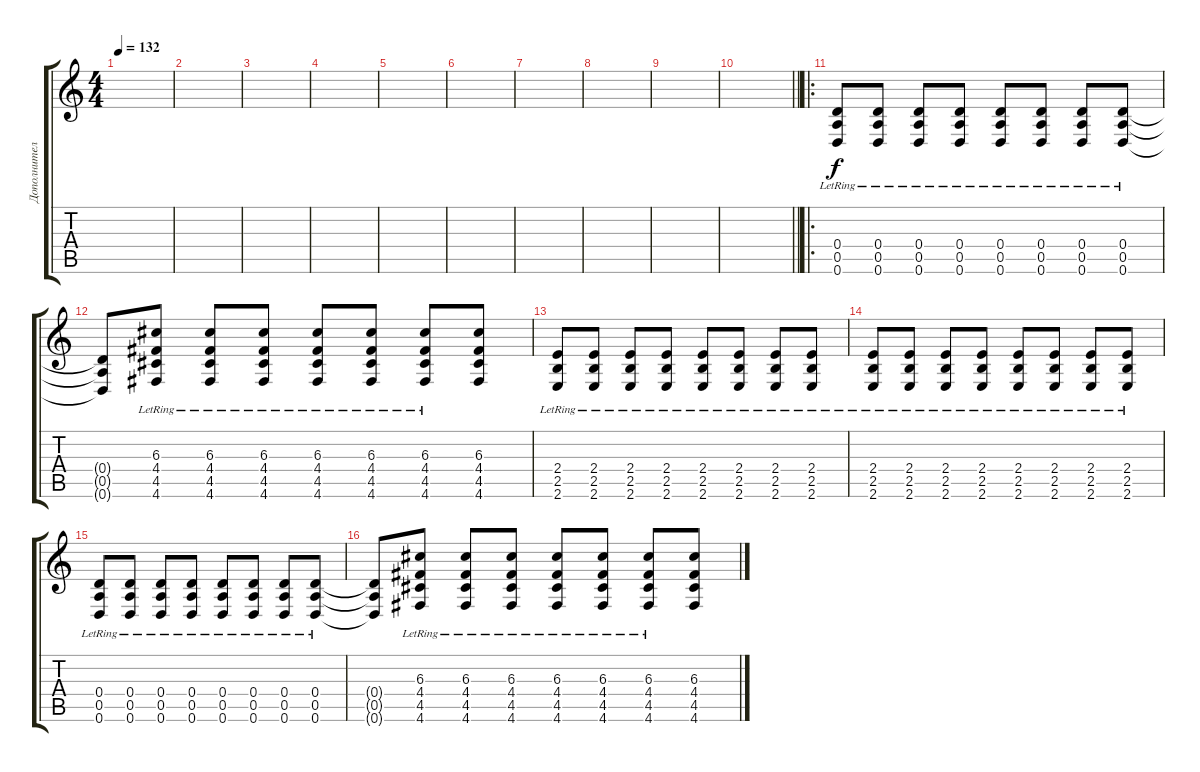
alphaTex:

\track ("Дополнительная гитара" "Дополнител") {instrument distortionguitar}
\staff {score tabs}
\tuning (E4 B3 G3 D3 A2 D2) {hide}
\ts (4 4)
\tempo 132
\clef g2
\ks c
|
|
|
|
|
|
|
|
|
\barLineRight lightlight
|
\ro
(0.4{lr} 0.5{lr} 0.6{lr}).8 (0.4{lr} 0.5{lr} 0.6{lr}).8 (0.4{lr} 0.5{lr} 0.6{lr}).8 (0.4{lr} 0.5{lr} 0.6{lr}).8 (0.4{lr} 0.5{lr} 0.6{lr}).8 (0.4{lr} 0.5{lr} 0.6{lr}).8 (0.4{lr} 0.5{lr} 0.6{lr}).8 (0.4{lr} 0.5{lr} 0.6{lr}).8 |
(0.4{t} 0.5{t} 0.6{t}).8 (6.3{lr} 4.4 4.5 4.6).8 (6.3{lr} 4.4 4.5 4.6).8 (6.3{lr} 4.4 4.5 4.6).8 (6.3{lr} 4.4 4.5 4.6).8 (6.3{lr} 4.4 4.5 4.6).8 (6.3{lr} 4.4 4.5 4.6).8 (6.3 4.4 4.5 4.6).8 |
(2.4{lr} 2.5{lr} 2.6{lr}).8 (2.4{lr} 2.5{lr} 2.6{lr}).8 (2.4{lr} 2.5{lr} 2.6{lr}).8 (2.4{lr} 2.5{lr} 2.6{lr}).8 (2.4{lr} 2.5{lr} 2.6{lr}).8 (2.4{lr} 2.5{lr} 2.6{lr}).8 (2.4{lr} 2.5{lr} 2.6{lr}).8 (2.4{lr} 2.5{lr} 2.6{lr}).8 |
(2.4{lr} 2.5{lr} 2.6{lr}).8 (2.4{lr} 2.5{lr} 2.6{lr}).8 (2.4{lr} 2.5{lr} 2.6{lr}).8 (2.4{lr} 2.5{lr} 2.6{lr}).8 (2.4{lr} 2.5{lr} 2.6{lr}).8 (2.4{lr} 2.5{lr} 2.6{lr}).8 (2.4{lr} 2.5{lr} 2.6{lr}).8 (2.4{lr} 2.5{lr} 2.6{lr}).8 |
(0.4{lr} 0.5{lr} 0.6{lr}).8 (0.4{lr} 0.5{lr} 0.6{lr}).8 (0.4{lr} 0.5{lr} 0.6{lr}).8 (0.4{lr} 0.5{lr} 0.6{lr}).8 (0.4{lr} 0.5{lr} 0.6{lr}).8 (0.4{lr} 0.5{lr} 0.6{lr}).8 (0.4{lr} 0.5{lr} 0.6{lr}).8 (0.4{lr} 0.5{lr} 0.6{lr}).8 |
(0.4{t} 0.5{t} 0.6{t}).8 (6.3{lr} 4.4 4.5 4.6).8 (6.3{lr} 4.4 4.5 4.6).8 (6.3{lr} 4.4 4.5 4.6).8 (6.3{lr} 4.4 4.5 4.6).8 (6.3{lr} 4.4 4.5 4.6).8 (6.3{lr} 4.4 4.5 4.6).8 (6.3 4.4 4.5 4.6).8
